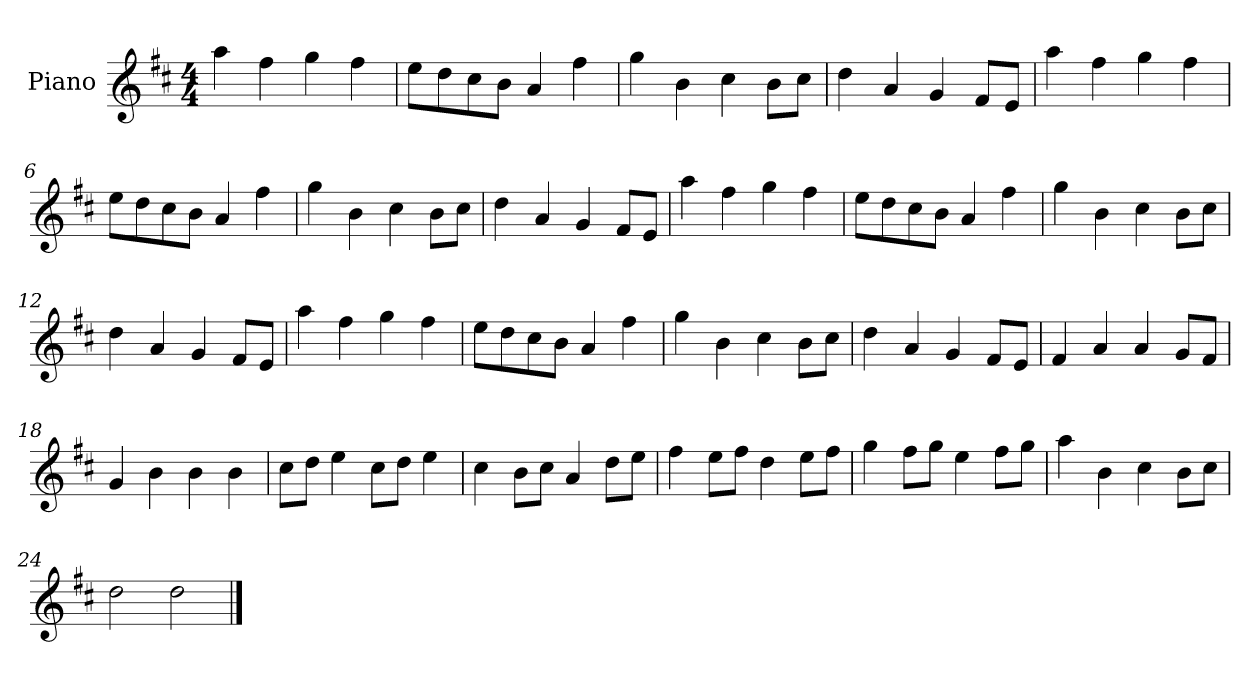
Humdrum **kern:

**kern
*part1
*staff1
*I"Piano
*I'Pno
*clefG2
*k[f#c#]
*M4/4
=1
4aa\
4ff#\
4gg\
4ff#\
=2
8ee\L
8dd\
8cc#\
8b\J
4a/
4ff#\
=3
4gg\
4b\
4cc#\
8b\L
8cc#\J
=4
4dd\
4a/
4g/
8f#/L
8e/J
=5
4aa\
4ff#\
4gg\
4ff#\
=6
8ee\L
8dd\
8cc#\
8b\J
4a/
4ff#\
=7
4gg\
4b\
4cc#\
8b\L
8cc#\J
=8
4dd\
4a/
4g/
8f#/L
8e/J
=9
4aa\
4ff#\
4gg\
4ff#\
=10
8ee\L
8dd\
8cc#\
8b\J
4a/
4ff#\
=11
4gg\
4b\
4cc#\
8b\L
8cc#\J
=12
4dd\
4a/
4g/
8f#/L
8e/J
=13
4aa\
4ff#\
4gg\
4ff#\
=14
8ee\L
8dd\
8cc#\
8b\J
4a/
4ff#\
=15
4gg\
4b\
4cc#\
8b\L
8cc#\J
=16
4dd\
4a/
4g/
8f#/L
8e/J
=17
4f#/
4a/
4a/
8g/L
8f#/J
=18
4g/
4b\
4b\
4b\
=19
8cc#\L
8dd\J
4ee\
8cc#\L
8dd\J
4ee\
=20
4cc#\
8b\L
8cc#\J
4a/
8dd\L
8ee\J
=21
4ff#\
8ee\L
8ff#\J
4dd\
8ee\L
8ff#\J
=22
4gg\
8ff#\L
8gg\J
4ee\
8ff#\L
8gg\J
=23
4aa\
4b\
4cc#\
8b\L
8cc#\J
=24
2dd\
2dd\
==
*-
